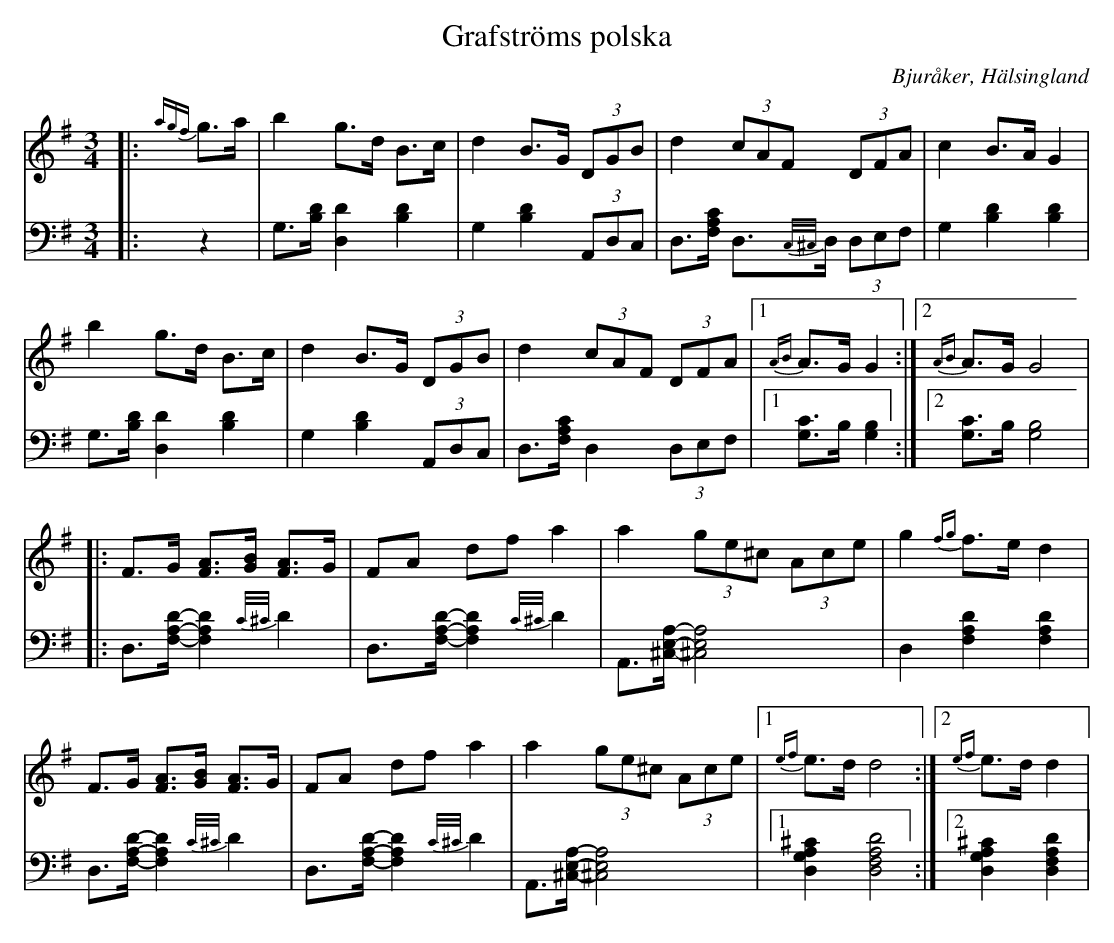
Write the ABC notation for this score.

X:1
T: Grafströms polska
O: Bjuråker, Hälsingland
M: 3/4
L: 1/8
K: G
V:1
V:2
V: 1
|:{agf}g>a|b2 g>d B>c|d2 B>G (3DGB|d2 (3cAF (3DFA|c2 B>A G2|
b2 g>d B>c|d2 B>G (3DGB|d2 (3cAF (3DFA|1 {AB}A>G G2:|2 {AB}A>G G4|
|:F>G [FA]>[GB] [FA]>G |FA df a2 |a2 (3ge^c (3Ace |g2 {fg}f>e d2 |
F>G [FA]>[GB] [FA]>G |FA df a2 |a2 (3ge^c (3Ace |1 {ef}e>d d4:|2 {ef}e>d d2|
V:2 clef=bass
|:z2 | G,>[B,D] [D,2D2] [B,2D2]| G,2 [B,2D2] (3A,,D,C,|D,>[F,A,C] D,>{C,/^C,/}D, (3D,E,F,| G,2 [B,2D2] [B,2D2]|
G,>[B,D] [D,2D2] [B,2D2]| G,2 [B,2D2] (3A,,D,C,|D,>[F,A,C] D,2 (3D,E,F,|1 [G,C]>B, [G,2B,2]:|2 [G,C]>B, [G,4B,4]|
|:D,>[F,A,D]-[F,2A,2D2] {C/^C/}D2|D,>[F,A,D]-[F,2A,2D2] {C/^C/}D2| A,,>[^C,E,A,]-[^C,4E,4A,4]|D,2 [F,2A,2D2] [F,2A,2D2] |
D,>[F,A,D]-[F,2A,2D2] {C/^C/}D2|D,>[F,A,D]-[F,2A,2D2] {C/^C/}D2| A,,>[^C,E,A,]-[^C,4E,4A,4]|1 [D,2G,2A,2^C2] [D,4F,4A,4D4]:|2 [D,2G,2A,2^C2] [D,2F,2A,2D2]|
